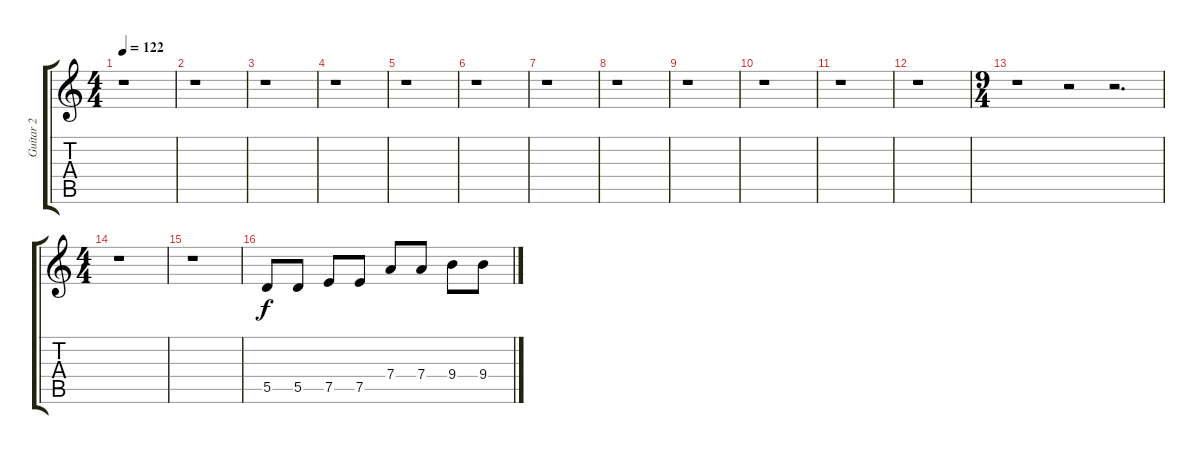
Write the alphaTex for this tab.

\track ("Guitar 2" "Guitar 2") {instrument electricguitarmuted}
\staff {score tabs}
\tuning (E4 B3 G3 D3 A2 E2) {hide}
\ts (4 4)
\tempo 122
\clef g2
\ks c
r.1{dy f} |
r.1 |
r.1 |
r.1 |
r.1 |
r.1 |
r.1 |
r.1 |
r.1 |
r.1 |
r.1 |
r.1 |
\ts (9 4)
r.1 r.2 r.2{d} |
\ts (4 4)
r.1 |
r.1 |
5.5.8 5.5.8 7.5.8 7.5.8 7.4.8 7.4.8 9.4.8 9.4.8
